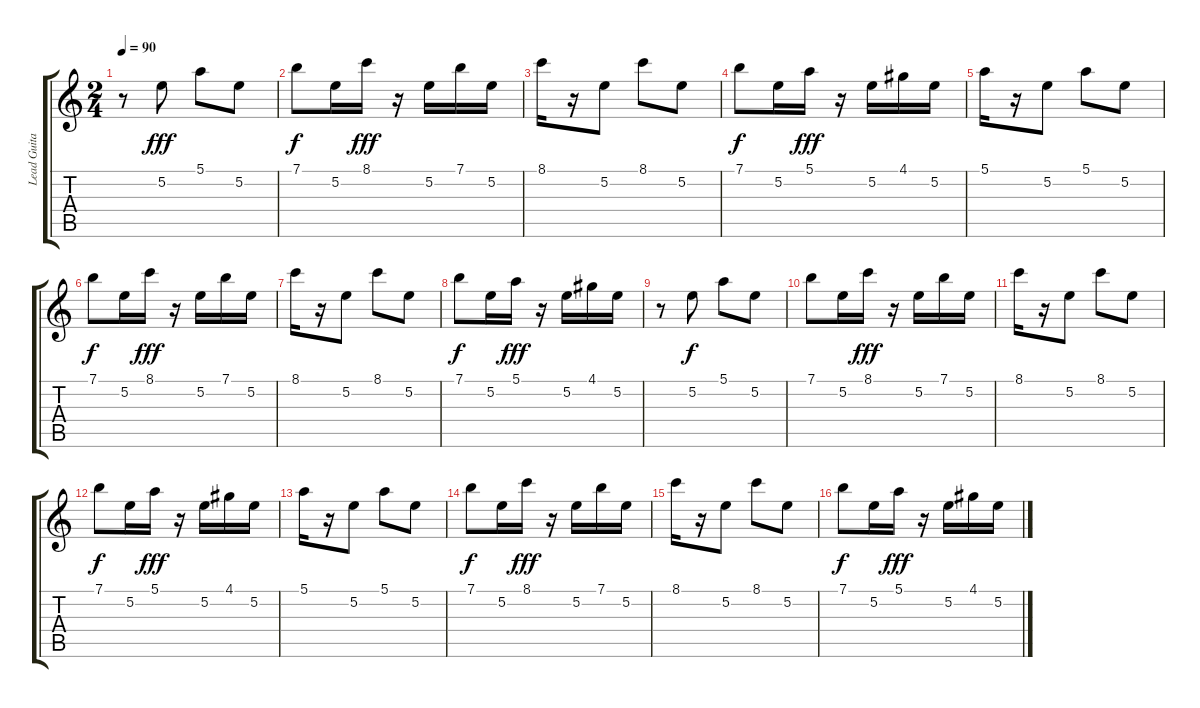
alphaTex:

\track ("Lead Guitar" "Lead Guita") {instrument acousticguitarsteel}
\staff {score tabs}
\tuning (E4 B3 G3 D3 A2 E2) {hide}
\ts (2 4)
\tempo 90
\clef g2
\ks c
r.8{dy fff} 5.2.8 5.1.8 5.2.8 |
7.1.8{dy f} 5.2.16 8.1.16{dy fff} r.16 5.2.16 7.1.16 5.2.16 |
8.1.16 r.16 5.2.8 8.1.8 5.2.8 |
7.1.8{dy f} 5.2.16 5.1.16{dy fff} r.16 5.2.16 4.1.16 5.2.16 |
5.1.16 r.16 5.2.8 5.1.8 5.2.8 |
7.1.8{dy f} 5.2.16 8.1.16{dy fff} r.16 5.2.16 7.1.16 5.2.16 |
8.1.16 r.16 5.2.8 8.1.8 5.2.8 |
7.1.8{dy f} 5.2.16 5.1.16{dy fff} r.16 5.2.16 4.1.16 5.2.16 |
r.8 5.2.8{dy f} 5.1.8 5.2.8 |
7.1.8 5.2.16 8.1.16{dy fff} r.16 5.2.16 7.1.16 5.2.16 |
8.1.16 r.16 5.2.8 8.1.8 5.2.8 |
7.1.8{dy f} 5.2.16 5.1.16{dy fff} r.16 5.2.16 4.1.16 5.2.16 |
5.1.16 r.16 5.2.8 5.1.8 5.2.8 |
7.1.8{dy f} 5.2.16 8.1.16{dy fff} r.16 5.2.16 7.1.16 5.2.16 |
8.1.16 r.16 5.2.8 8.1.8 5.2.8 |
7.1.8{dy f} 5.2.16 5.1.16{dy fff} r.16 5.2.16 4.1.16 5.2.16
